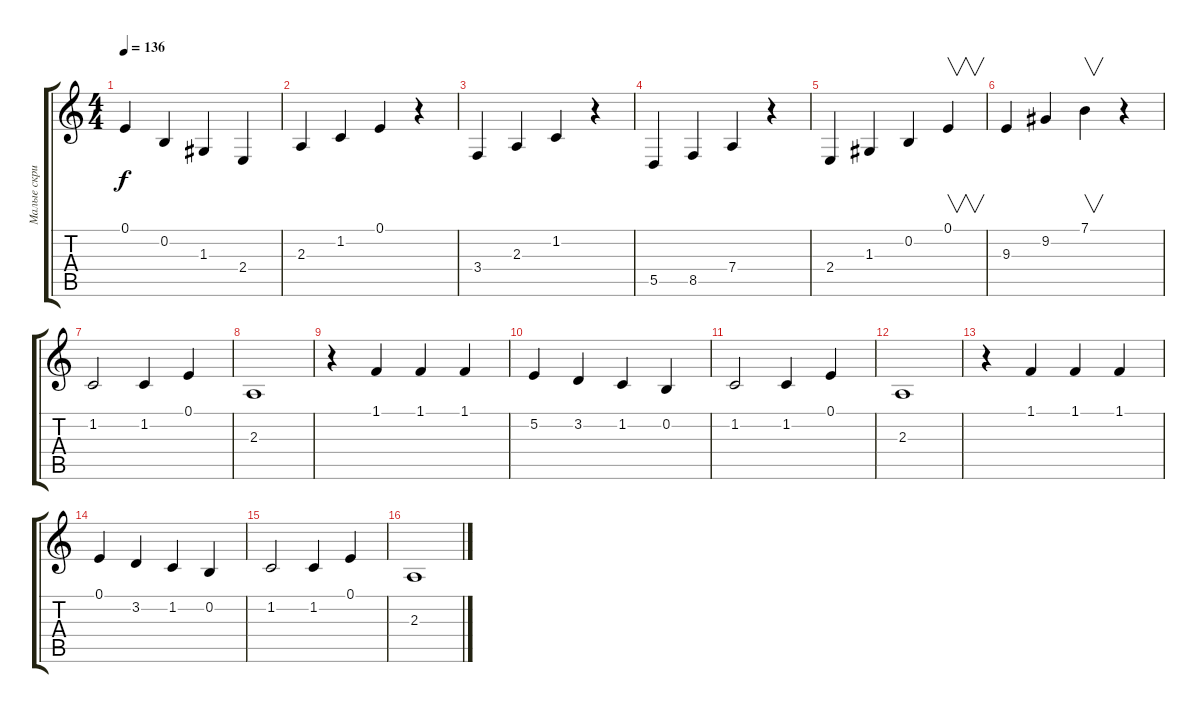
\track ("Малые скрипки" "Малые скри") {instrument pizzicatostrings}
\staff {score tabs}
\tuning (E4 B3 G3 D3 A2 E2) {hide}
\ts (4 4)
\tempo 136
\clef g2
\ks c
0.1.4{dy f} 0.2.4 1.3.4 2.4.4 |
2.3.4 1.2.4 0.1.4 r.4 |
3.4.4 2.3.4 1.2.4 r.4 |
5.5.4 8.5.4 7.4.4 r.4 |
2.4.4 1.3.4 0.2.4 0.1.4{v} |
9.3.4 9.2.4 7.1.4{v} r.4 |
1.2.2 1.2.4 0.1.4 |
2.3.1 |
r.4 1.1.4 1.1.4 1.1.4 |
5.2.4 3.2.4 1.2.4 0.2.4 |
1.2.2 1.2.4 0.1.4 |
2.3.1 |
r.4 1.1.4 1.1.4 1.1.4 |
0.1.4 3.2.4 1.2.4 0.2.4 |
1.2.2 1.2.4 0.1.4 |
2.3.1
